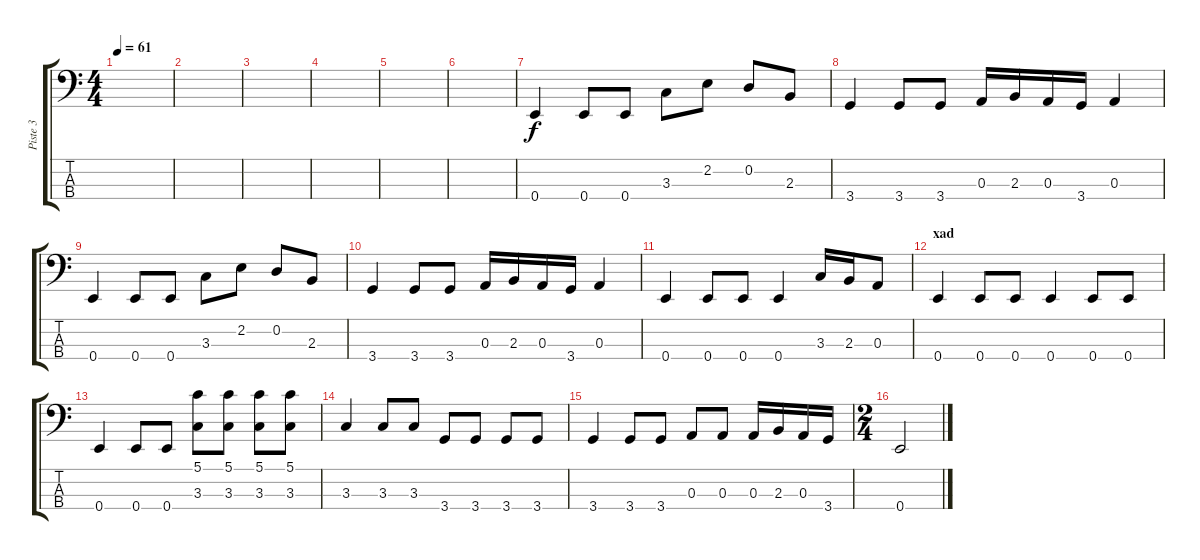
\track ("Piste 3" "Piste 3") {instrument fretlessbass}
\staff {score tabs}
\tuning (G2 D2 A1 E1) {hide}
\ts (4 4)
\tempo 61
\clef f4
\ks c
|
|
|
|
|
|
0.4.4 0.4.8 0.4.8 3.3.8 2.2.8 0.2.8 2.3.8 |
3.4.4 3.4.8 3.4.8 0.3.16 2.3.16 0.3.16 3.4.16 0.3.4 |
0.4.4 0.4.8 0.4.8 3.3.8 2.2.8 0.2.8 2.3.8 |
3.4.4 3.4.8 3.4.8 0.3.16 2.3.16 0.3.16 3.4.16 0.3.4 |
0.4.4 0.4.8 0.4.8 0.4.4 3.3.16 2.3.16 0.3.8 |
\section ("" "xad")
0.4.4 0.4.8 0.4.8 0.4.4 0.4.8 0.4.8 |
0.4.4 0.4.8 0.4.8 (5.1 3.3).8 (5.1 3.3).8 (5.1 3.3).8 (5.1 3.3).8 |
3.3.4 3.3.8 3.3.8 3.4.8 3.4.8 3.4.8 3.4.8 |
3.4.4 3.4.8 3.4.8 0.3.8 0.3.8 0.3.16 2.3.16 0.3.16 3.4.16 |
\ts (2 4)
0.4.2
